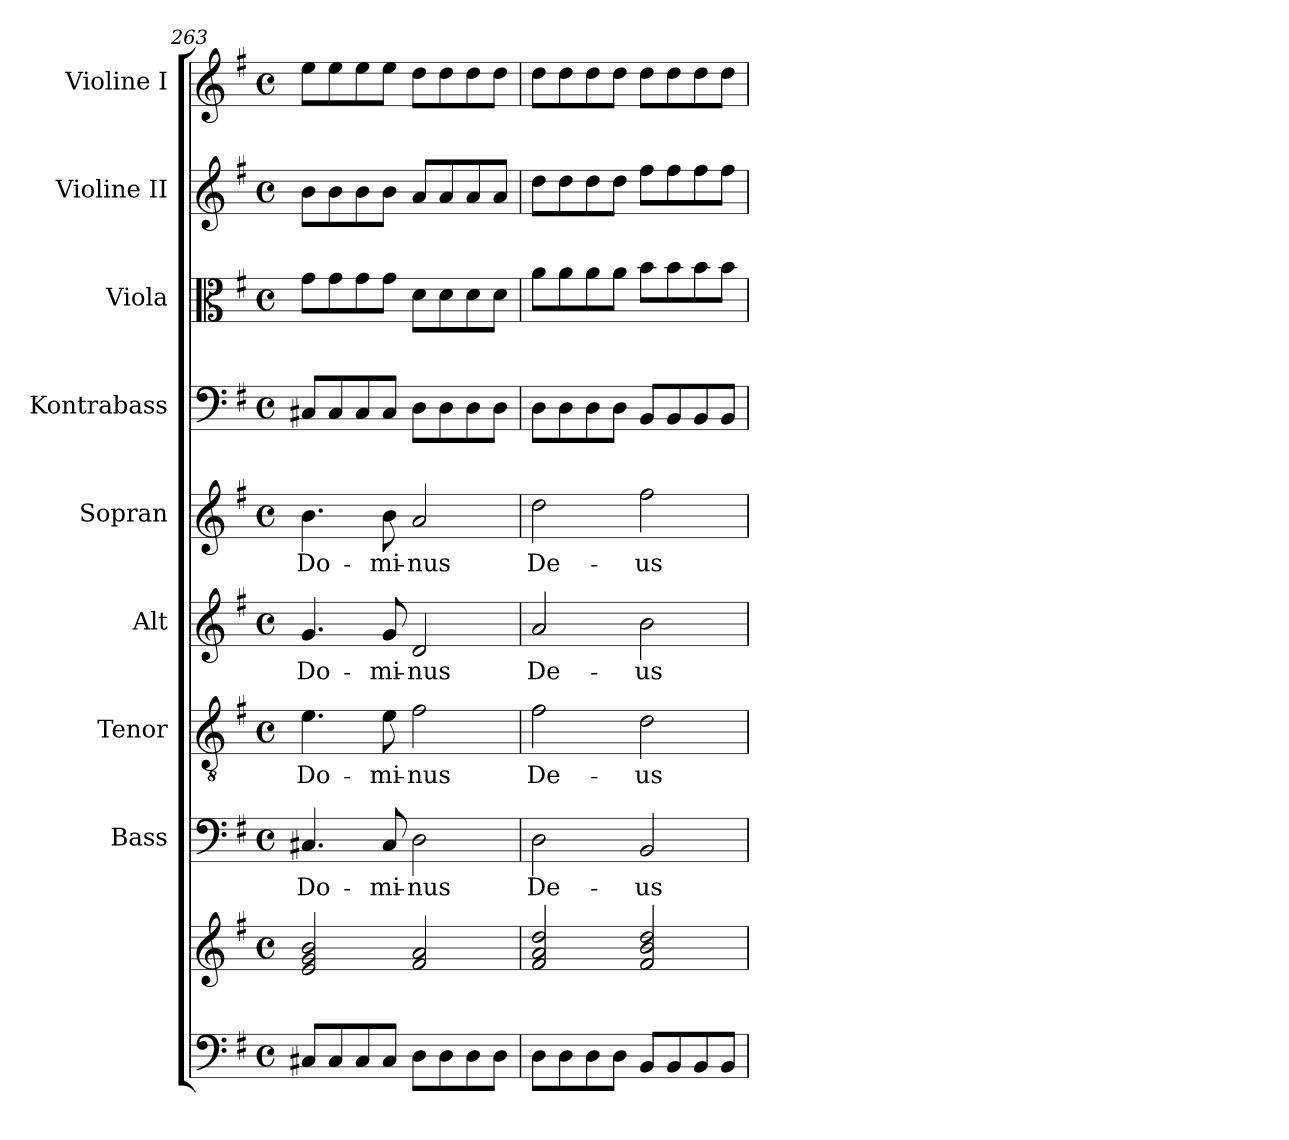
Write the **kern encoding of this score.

**kern	**kern	**kern	**text	**kern	**text	**kern	**text	**kern	**text	**kern	**kern	**kern	**kern
*part9	*part9	*part8	*part8	*part7	*part7	*part6	*part6	*part5	*part5	*part4	*part3	*part2	*part1
*staff10	*staff9	*staff8	*staff8	*staff7	*staff7	*staff6	*staff6	*staff5	*staff5	*staff4	*staff3	*staff2	*staff1
*	*	*I"Bass	*	*I"Tenor	*	*I"Alt	*	*I"Sopran	*	*I"Kontrabass	*I"Viola	*I"Violine II	*I"Violine I
*	*	*I'B.	*	*I'T.	*	*I'A.	*	*I'S.	*	*I'Kb.	*I'Vla.	*I'Vl. II	*I'Vl. I
!!LO:PB:g=z
*clefF4	*clefG2	*clefF4	*	*clefGv2	*	*clefG2	*	*clefG2	*	*clefF4	*clefC3	*clefG2	*clefG2
*	*	*	*	*	*	*	*	*	*	*ITrd7c12	*	*	*
*k[f#]	*k[f#]	*k[f#]	*	*k[f#]	*	*k[f#]	*	*k[f#]	*	*k[f#]	*k[f#]	*k[f#]	*k[f#]
*G:	*G:	*G:	*	*G:	*	*G:	*	*G:	*	*G:	*G:	*G:	*G:
*M4/4	*M4/4	*M4/4	*	*M4/4	*	*M4/4	*	*M4/4	*	*M4/4	*M4/4	*M4/4	*M4/4
*met(c)	*met(c)	*met(c)	*	*met(c)	*	*met(c)	*	*met(c)	*	*met(c)	*met(c)	*met(c)	*met(c)
=263	=263	=263	=263	=263	=263	=263	=263	=263	=263	=263	=263	=263	=263
!	!	!	!LO:LY:b	!	!LO:LY:b	!	!LO:LY:b	!	!LO:LY:b	!	!	!	!
8C#X/L	2e/ 2g/ 2b/	4.C#X/	Do-	4.e\	Do-	4.g/	Do-	4.b\	Do-	8CC#X/L	8g\L	8b\L	8ee\L
8C#/	.	.	.	.	.	.	.	.	.	8CC#/	8g\	8b\	8ee\
8C#/	.	.	.	.	.	.	.	.	.	8CC#/	8g\	8b\	8ee\
!	!	!	!LO:LY:b	!	!LO:LY:b	!	!LO:LY:b	!	!LO:LY:b	!	!	!	!
8C#/J	.	8C#/	-mi-	8e\	-mi-	8g/	-mi-	8b\	-mi-	8CC#/J	8g\J	8b\J	8ee\J
!	!	!	!LO:LY:b	!	!LO:LY:b	!	!LO:LY:b	!	!LO:LY:b	!	!	!	!
8D\L	2f#/ 2a/	2D\	-nus	2f#\	-nus	2d/	-nus	2a/	-nus	8DD\L	8d\L	8a/L	8dd\L
8D\	.	.	.	.	.	.	.	.	.	8DD\	8d\	8a/	8dd\
8D\	.	.	.	.	.	.	.	.	.	8DD\	8d\	8a/	8dd\
8D\J	.	.	.	.	.	.	.	.	.	8DD\J	8d\J	8a/J	8dd\J
=264	=264	=264	=264	=264	=264	=264	=264	=264	=264	=264	=264	=264	=264
!	!	!	!LO:LY:b	!	!LO:LY:b	!	!LO:LY:b	!	!LO:LY:b	!	!	!	!
8D\L	2f#/ 2a/ 2dd/	2D\	De-	2f#\	De-	2a/	De-	2dd\	De-	8DD\L	8a\L	8dd\L	8dd\L
8D\	.	.	.	.	.	.	.	.	.	8DD\	8a\	8dd\	8dd\
8D\	.	.	.	.	.	.	.	.	.	8DD\	8a\	8dd\	8dd\
8D\J	.	.	.	.	.	.	.	.	.	8DD\J	8a\J	8dd\J	8dd\J
!	!	!	!LO:LY:b	!	!LO:LY:b	!	!LO:LY:b	!	!LO:LY:b	!	!	!	!
8BB/L	2f#/ 2b/ 2dd/	2BB/	-us	2d\	-us	2b\	-us	2ff#\	-us	8BBB/L	8b\L	8ff#\L	8dd\L
8BB/	.	.	.	.	.	.	.	.	.	8BBB/	8b\	8ff#\	8dd\
8BB/	.	.	.	.	.	.	.	.	.	8BBB/	8b\	8ff#\	8dd\
8BB/J	.	.	.	.	.	.	.	.	.	8BBB/J	8b\J	8ff#\J	8dd\J
=	=	=	=	=	=	=	=	=	=	=	=	=	=
*-	*-	*-	*-	*-	*-	*-	*-	*-	*-	*-	*-	*-	*-
